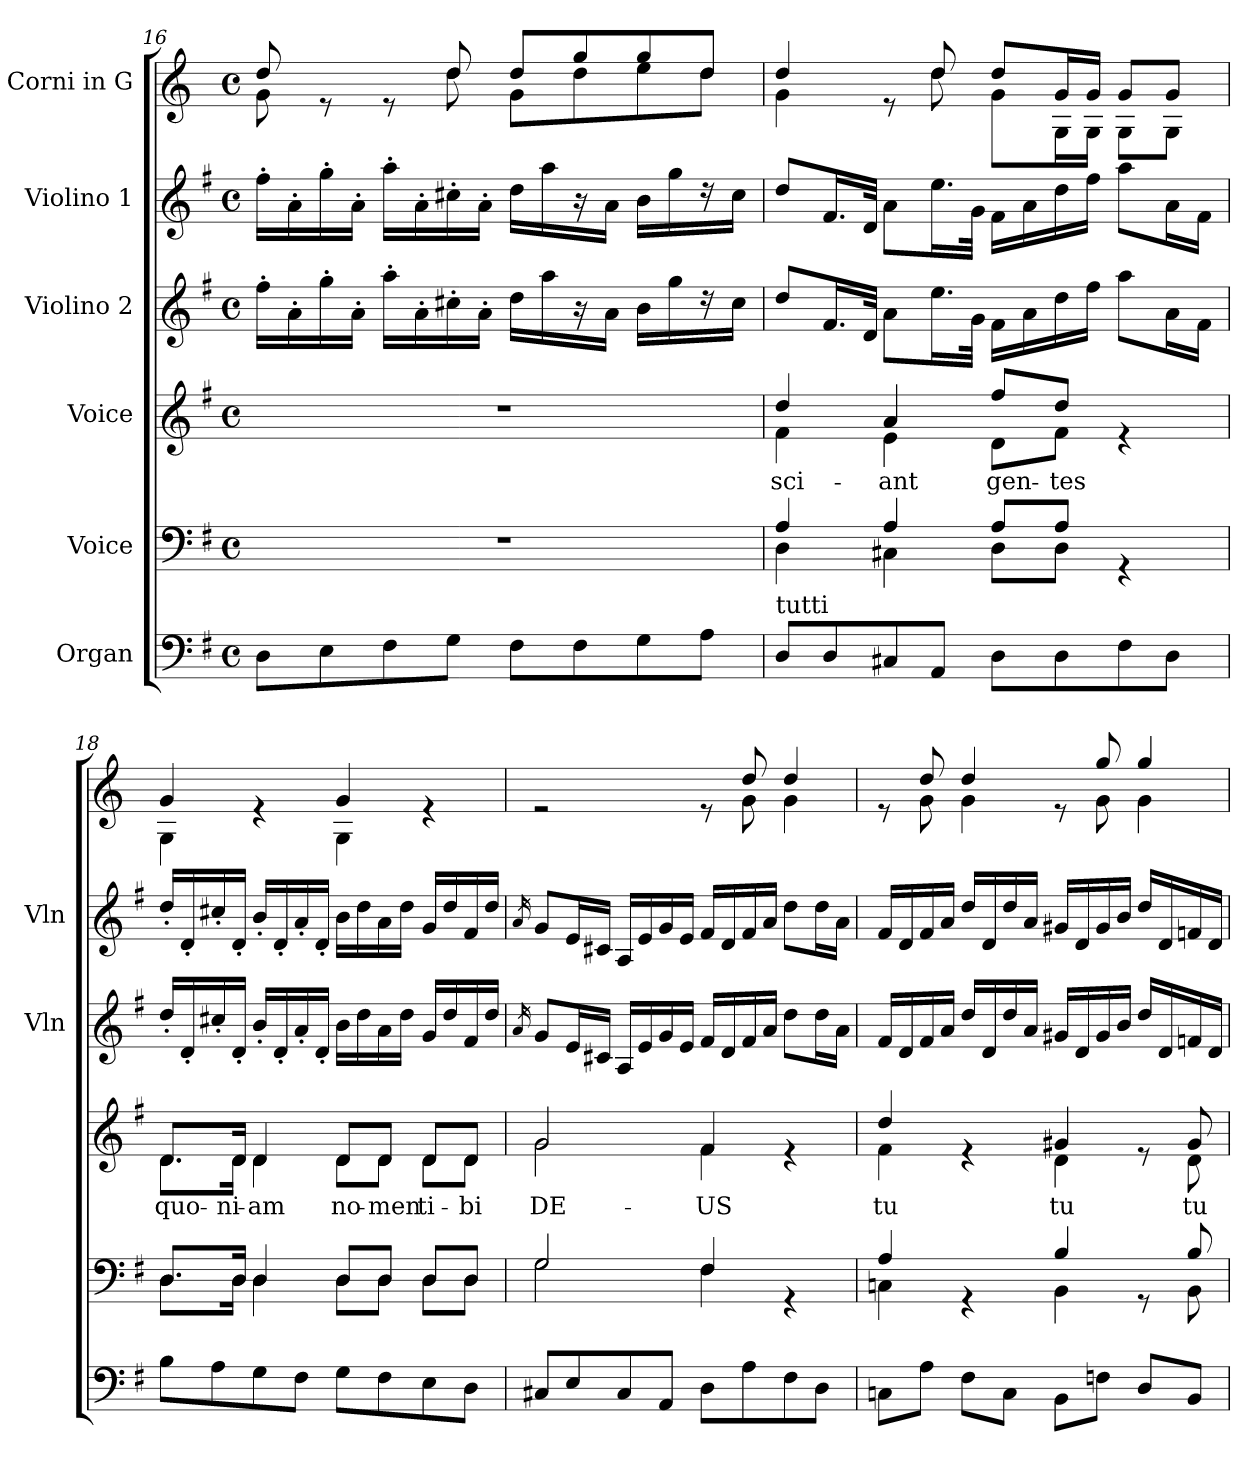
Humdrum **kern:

**kern	**kern	**kern	**text	**kern	**kern	**kern
*part6	*part5	*part4	*part4	*part3	*part2	*part1
*staff6	*staff5	*staff4	*staff4	*staff3	*staff2	*staff1
*I"Organ	*I"Voice	*I"Voice	*	*I"Violino 2	*I"Violino 1	*I"Corni in G
*	*	*	*	*I'Vln	*I'Vln	*
*clefF4	*clefF4	*clefG2	*	*clefG2	*clefG2	*clefG2
*	*	*	*	*	*	*ITrd3c5
*k[f#]	*k[f#]	*k[f#]	*	*k[f#]	*k[f#]	*k[f#]
*M4/4	*M4/4	*M4/4	*	*M4/4	*M4/4	*M4/4
*met(c)	*met(c)	*met(c)	*	*met(c)	*met(c)	*met(c)
=16	=16	=16	=16	=16	=16	=16
*	*	*	*	*	*	*^
8D\L	1r	1r	.	16ff#'\LL	16ff#'\LL	8a/	8d\
.	.	.	.	16a'\	16a'\	.	.
8E\	.	.	.	16gg'\	16gg'\	8re	4ryy
.	.	.	.	16a'\JJ	16a'\JJ	.	.
8F#\	.	.	.	16aa'\LL	16aa'\LL	8re	.
.	.	.	.	16a'\	16a'\	.	.
8G\J	.	.	.	16cc#X'\	16cc#X'\	8a/	8a\
.	.	.	.	16a'\JJ	16a'\JJ	.	.
8F#\L	.	.	.	16dd\LL	16dd\LL	8a/L	8d\L
.	.	.	.	16aa\	16aa\	.	.
8F#\	.	.	.	16r	16r	8dd/	8a\
.	.	.	.	16a\JJ	16a\JJ	.	.
8G\	.	.	.	16b\LL	16b\LL	8dd/	8b\
.	.	.	.	16gg\	16gg\	.	.
8A\J	.	.	.	16r	16r	8a/J	8a\J
.	.	.	.	16cc#\JJ	16cc#\JJ	.	.
!!LO:PB:g=z	!!
=17	=17	=17	=17	=17	=17	=17	=17
*	*^	*	*	*	*	*	*
!LO:TX:a:t=tutti	!	!	!	!	!	!	!	!
!	!	!	!	!LO:LY:b	!	!	!	!
*	*	*	*^	*	*	*	*	*
8D/L	4A/	4D\	4dd/	4f#\	sci-	8dd/L	8dd/L	4a/	4d\
8D/	.	.	.	.	.	16.f#/L	16.f#/L	.	.
.	.	.	.	.	.	32d/JJk	32d/JJk	.	.
!	!	!	!	!	!LO:LY:b	!	!	!	!
8C#X/	4A/	4C#X\	4a/	4e\	-ant	8a\L	8a\L	8re	8ryy
8AA/J	.	.	.	.	.	16.ee\L	16.ee\L	8a/	8a\
.	.	.	.	.	.	32g\JJk	32g\JJk	.	.
!	!	!	!	!	!LO:LY:b	!	!	!	!
8D\L	8A/L	8D\L	8ff#/L	8d\L	gen-	16f#\LL	16f#\LL	8a/L	8d\L
.	.	.	.	.	.	16a\	16a\	.	.
!	!	!	!	!	!LO:LY:b	!	!	!	!
8D\	8A/J	8D\J	8dd/J	8f#\J	-tes	16dd\	16dd\	16d/L	16D\L
.	.	.	.	.	.	16ff#\JJ	16ff#\JJ	16d/JJ	16D\JJ
8F#\	4rGG	4ryy	4re	4ryy	.	8aa\L	8aa\L	8d/L	8D\L
8D\J	.	.	.	.	.	16a\L	16a\L	8d/J	8D\J
.	.	.	.	.	.	16f#\JJ	16f#\JJ	.	.
=18	=18	=18	=18	=18	=18	=18	=18	=18	=18
!	!	!	!	!	!LO:LY:b	!	!	!	!
8B\L	8.D/L	8.D\L	8.d/L	8.d\L	quo-	16dd'/LL	16dd'/LL	4d/	4D\
.	.	.	.	.	.	16d'/	16d'/	.	.
8A\	.	.	.	.	.	16cc#X'/	16cc#X'/	.	.
!	!	!	!	!	!LO:LY:b	!	!	!	!
.	16D/Jk	16D\Jk	16d/Jk	16d\Jk	-ni-	16d'/JJ	16d'/JJ	.	.
!	!	!	!	!	!LO:LY:b	!	!	!	!
8G\	4D/	4D\	4d/	4d\	-am	16b'/LL	16b'/LL	4re	4ryy
.	.	.	.	.	.	16d'/	16d'/	.	.
8F#\J	.	.	.	.	.	16a'/	16a'/	.	.
.	.	.	.	.	.	16d'/JJ	16d'/JJ	.	.
!	!	!	!	!	!LO:LY:b	!	!	!	!
8G\L	8D/L	8D\L	8d/L	8d\L	no-	16b\LL	16b\LL	4d/	4D\
.	.	.	.	.	.	16dd\	16dd\	.	.
!	!	!	!	!	!LO:LY:b	!	!	!	!
8F#\	8D/J	8D\J	8d/J	8d\J	-men	16a\	16a\	.	.
.	.	.	.	.	.	16dd\JJ	16dd\JJ	.	.
!	!	!	!	!	!LO:LY:b	!	!	!	!
8E\	8D/L	8D\L	8d/L	8d\L	ti-	16g/LL	16g/LL	4re	4ryy
.	.	.	.	.	.	16dd/	16dd/	.	.
!	!	!	!	!	!LO:LY:b	!	!	!	!
8D\J	8D/J	8D\J	8d/J	8d\J	-bi	16f#/	16f#/	.	.
.	.	.	.	.	.	16dd/JJ	16dd/JJ	.	.
!!LO:LB:g=z	!!
=19	=19	=19	=19	=19	=19	=19	=19	=19	=19
.	.	.	.	.	.	16qa/	16qa/	.	.
!	!	!	!	!	!LO:LY:b	!	!	!	!
8C#X/L	2G/	2G\	2g/	2g\	DE-	8g/L	8g/L	2re	8ryy
*	*	*	*	*	*	*	*	*v	*v
8E/	.	.	.	.	.	16e/L	16e/L	.
.	.	.	.	.	.	16c#X/JJ	16c#X/JJ	.
8C#/	.	.	.	.	.	16A/LL	16A/LL	.
.	.	.	.	.	.	16e/	16e/	.
8AA/J	.	.	.	.	.	16g/	16g/	.
.	.	.	.	.	.	16e/JJ	16e/JJ	.
!	!	!	!	!	!LO:LY:b	!	!	!
8D\L	4F#/	4F#\	4f#/	4f#\	-US	16f#/LL	16f#/LL	8re
.	.	.	.	.	.	16d/	16d/	.
*	*	*	*	*	*	*	*	*^
8A\	.	.	.	.	.	16f#/	16f#/	8a/	8d\
.	.	.	.	.	.	16a/JJ	16a/JJ	.	.
8F#\	4rGG	4ryy	4re	4ryy	.	8dd\L	8dd\L	4a/	4d\
8D\J	.	.	.	.	.	16dd\L	16dd\L	.	.
.	.	.	.	.	.	16a\JJ	16a\JJ	.	.
=20	=20	=20	=20	=20	=20	=20	=20	=20	=20
!	!	!	!	!	!LO:LY:b	!	!	!	!
8Cn\L	4A/	4Cn\	4dd/	4f#\	tu	16f#/LL	16f#/LL	8re	8ryy
.	.	.	.	.	.	16d/	16d/	.	.
8A\J	.	.	.	.	.	16f#/	16f#/	8a/	8d\
.	.	.	.	.	.	16a/JJ	16a/JJ	.	.
8F#\L	4rGG	4ryy	4re	4ryy	.	16dd/LL	16dd/LL	4a/	4d\
.	.	.	.	.	.	16d/	16d/	.	.
8C\J	.	.	.	.	.	16dd/	16dd/	.	.
.	.	.	.	.	.	16a/JJ	16a/JJ	.	.
!	!	!	!	!	!LO:LY:b	!	!	!	!
8BB\L	4B/	4BB\	4g#X/	4d\	tu	16g#X/LL	16g#X/LL	8re	8ryy
.	.	.	.	.	.	16d/	16d/	.	.
8Fn\J	.	.	.	.	.	16g#/	16g#/	8dd/	8d\
.	.	.	.	.	.	16b/JJ	16b/JJ	.	.
8D/L	8rGG	8ryy	8re	8ryy	.	16dd/LL	16dd/LL	4dd/	4d\
.	.	.	.	.	.	16d/	16d/	.	.
!	!	!	!	!	!LO:LY:b	!	!	!	!
8BB/J	8B/	8BB\	8g#/	8d\	tu	16fn/	16fn/	.	.
.	.	.	.	.	.	16d/JJ	16d/JJ	.	.
*	*v	*v	*	*	*	*	*	*v	*v
*	*	*v	*v	*	*	*	*
=	=	=	=	=	=	=
*-	*-	*-	*-	*-	*-	*-
